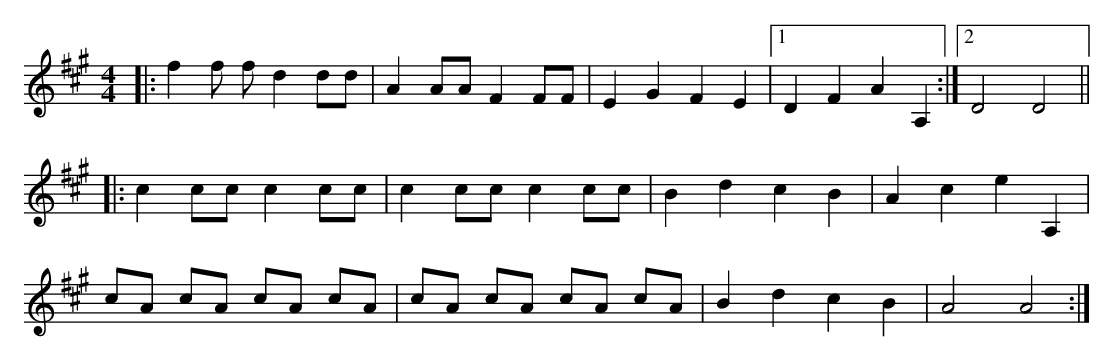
X:1
M:4/4
K:A
|:f2 f f d2 dd|A2 AA F2 FF|E2 G2 F2 E2|1 D2 F2 A2 A,2:|2 D4 D4||
|:c2 cc c2 cc|c2 cc c2 cc|B2 d2 c2 B2|A2 c2 e2 A,2|
cA cA cA cA|cA cA cA cA|B2 d2 c2 B2|A4 A4:|
